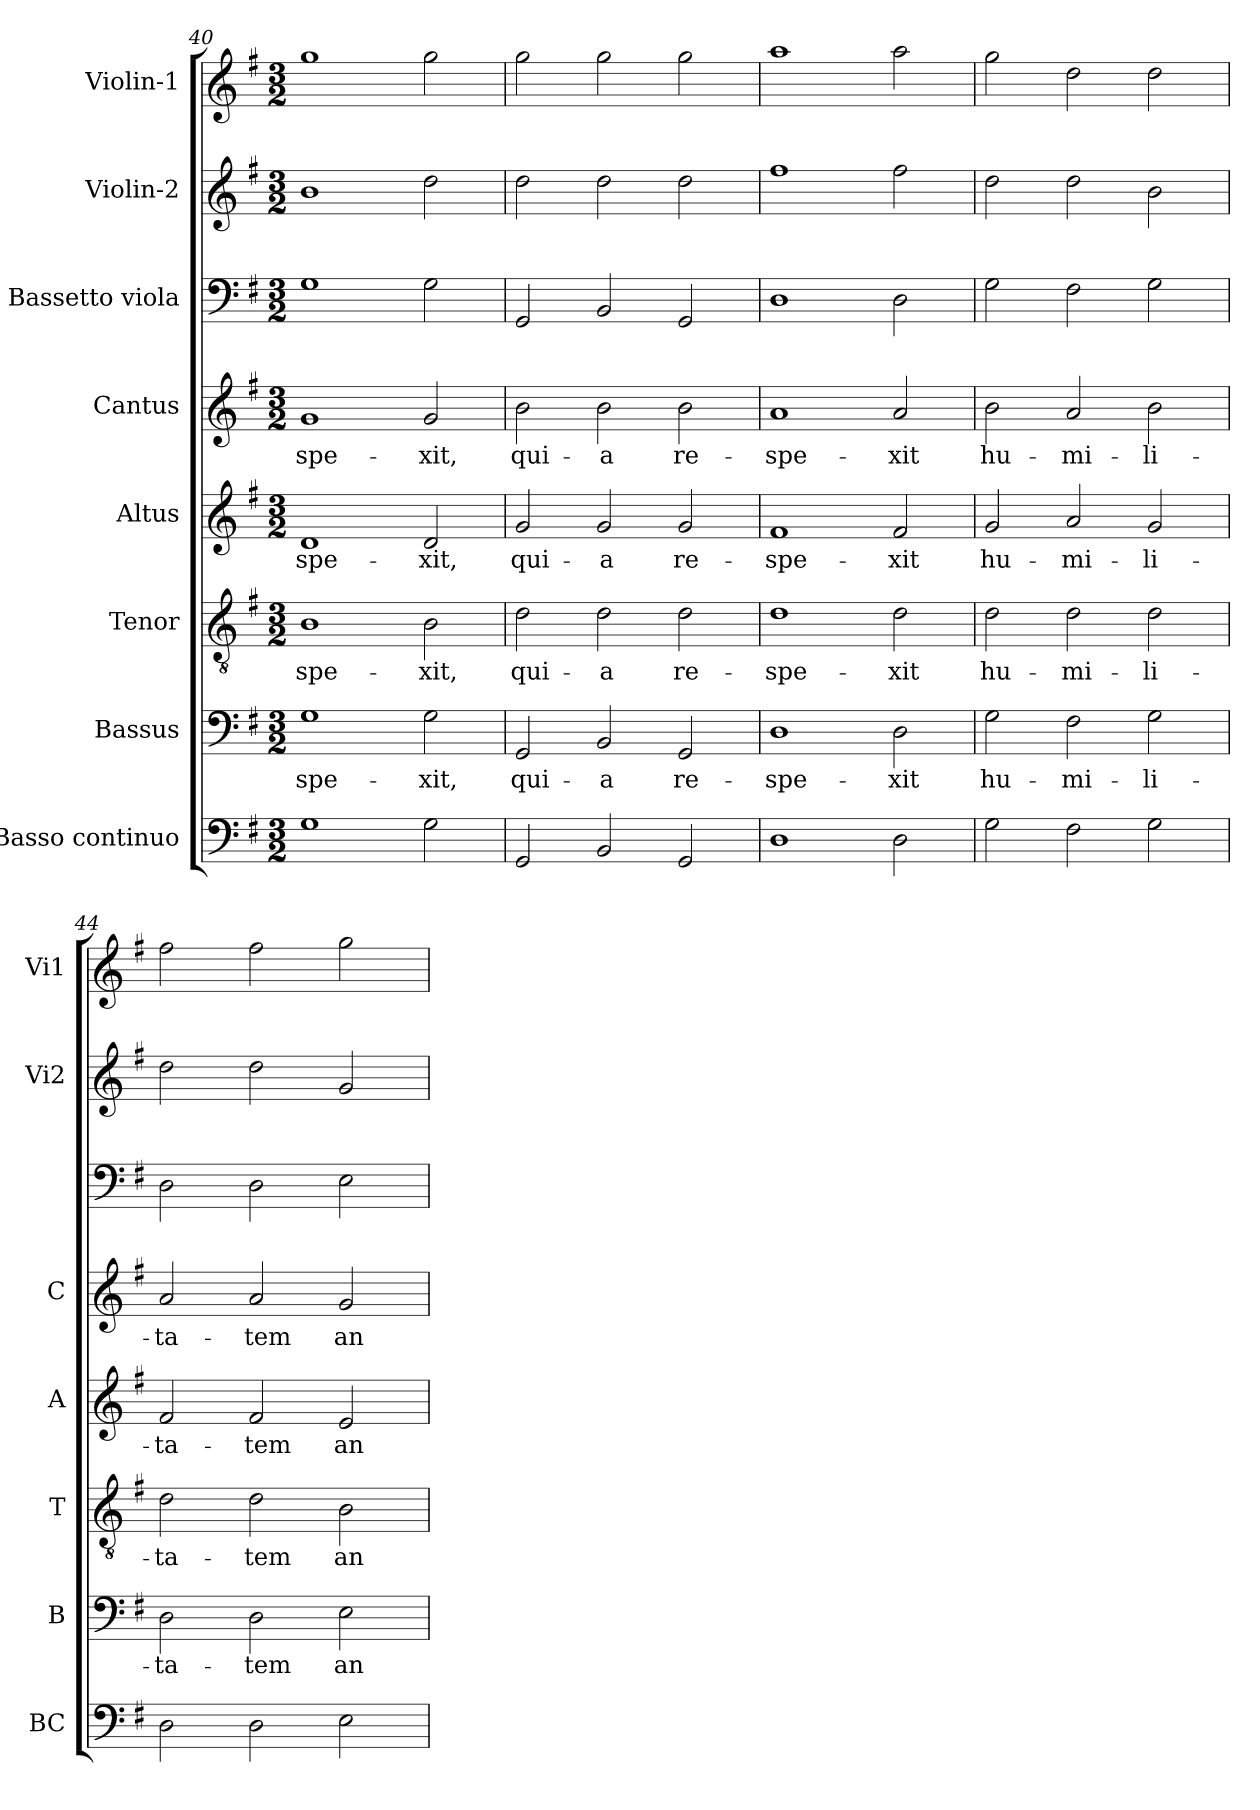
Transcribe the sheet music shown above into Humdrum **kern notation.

**kern	**kern	**text	**kern	**text	**kern	**text	**kern	**text	**kern	**kern	**kern
*part8	*part7	*part7	*part6	*part6	*part5	*part5	*part4	*part4	*part3	*part2	*part1
*staff8	*staff7	*staff7	*staff6	*staff6	*staff5	*staff5	*staff4	*staff4	*staff3	*staff2	*staff1
*I"Basso continuo	*I"Bassus	*	*I"Tenor	*	*I"Altus	*	*I"Cantus	*	*I"Bassetto viola	*I"Violin-2	*I"Violin-1
*I'BC	*I'B	*	*I'T	*	*I'A	*	*I'C	*	*	*I'Vi2	*I'Vi1
*clefF4	*clefF4	*	*clefGv2	*	*clefG2	*	*clefG2	*	*clefF4	*clefG2	*clefG2
*k[f#]	*k[f#]	*	*k[f#]	*	*k[f#]	*	*k[f#]	*	*k[f#]	*k[f#]	*k[f#]
*G:	*G:	*	*G:	*	*G:	*	*G:	*	*G:	*G:	*G:
*M3/2	*M3/2	*	*M3/2	*	*M3/2	*	*M3/2	*	*M3/2	*M3/2	*M3/2
=40	=40	=40	=40	=40	=40	=40	=40	=40	=40	=40	=40
!	!	!LO:LY:b	!	!LO:LY:b	!	!LO:LY:b	!	!LO:LY:b	!	!	!
1G	1G	-spe-	1B	-spe-	1d	-spe-	1g	-spe-	1G	1b	1gg
!	!	!LO:LY:b	!	!LO:LY:b	!	!LO:LY:b	!	!LO:LY:b	!	!	!
2G\	2G\	-xit,	2B\	-xit,	2d/	-xit,	2g/	-xit,	2G\	2dd\	2gg\
=41	=41	=41	=41	=41	=41	=41	=41	=41	=41	=41	=41
!	!	!LO:LY:b	!	!LO:LY:b	!	!LO:LY:b	!	!LO:LY:b	!	!	!
2GG/	2GG/	qui-	2d\	qui-	2g/	qui-	2b\	qui-	2GG/	2dd\	2gg\
!	!	!LO:LY:b	!	!LO:LY:b	!	!LO:LY:b	!	!LO:LY:b	!	!	!
2BB/	2BB/	-a	2d\	-a	2g/	-a	2b\	-a	2BB/	2dd\	2gg\
!	!	!LO:LY:b	!	!LO:LY:b	!	!LO:LY:b	!	!LO:LY:b	!	!	!
2GG/	2GG/	re-	2d\	re-	2g/	re-	2b\	re-	2GG/	2dd\	2gg\
=42	=42	=42	=42	=42	=42	=42	=42	=42	=42	=42	=42
!	!	!LO:LY:b	!	!LO:LY:b	!	!LO:LY:b	!	!LO:LY:b	!	!	!
1D	1D	-spe-	1d	-spe-	1f#	-spe-	1a	-spe-	1D	1ff#	1aa
!	!	!LO:LY:b	!	!LO:LY:b	!	!LO:LY:b	!	!LO:LY:b	!	!	!
2D\	2D\	-xit	2d\	-xit	2f#/	-xit	2a/	-xit	2D\	2ff#\	2aa\
=43	=43	=43	=43	=43	=43	=43	=43	=43	=43	=43	=43
!	!	!LO:LY:b	!	!LO:LY:b	!	!LO:LY:b	!	!LO:LY:b	!	!	!
2G\	2G\	hu-	2d\	hu-	2g/	hu-	2b\	hu-	2G\	2dd\	2gg\
!	!	!LO:LY:b	!	!LO:LY:b	!	!LO:LY:b	!	!LO:LY:b	!	!	!
2F#\	2F#\	-mi-	2d\	-mi-	2a/	-mi-	2a/	-mi-	2F#\	2dd\	2dd\
!	!	!LO:LY:b	!	!LO:LY:b	!	!LO:LY:b	!	!LO:LY:b	!	!	!
2G\	2G\	-li-	2d\	-li-	2g/	-li-	2b\	-li-	2G\	2b\	2dd\
=44	=44	=44	=44	=44	=44	=44	=44	=44	=44	=44	=44
!	!	!LO:LY:b	!	!LO:LY:b	!	!LO:LY:b	!	!LO:LY:b	!	!	!
2D\	2D\	-ta-	2d\	-ta-	2f#/	-ta-	2a/	-ta-	2D\	2dd\	2ff#\
!	!	!LO:LY:b	!	!LO:LY:b	!	!LO:LY:b	!	!LO:LY:b	!	!	!
2D\	2D\	-tem	2d\	-tem	2f#/	-tem	2a/	-tem	2D\	2dd\	2ff#\
!	!	!LO:LY:b	!	!LO:LY:b	!	!LO:LY:b	!	!LO:LY:b	!	!	!
2E\	2E\	an-	2B\	an-	2e/	an-	2g/	an-	2E\	2g/	2gg\
=	=	=	=	=	=	=	=	=	=	=	=
*-	*-	*-	*-	*-	*-	*-	*-	*-	*-	*-	*-
